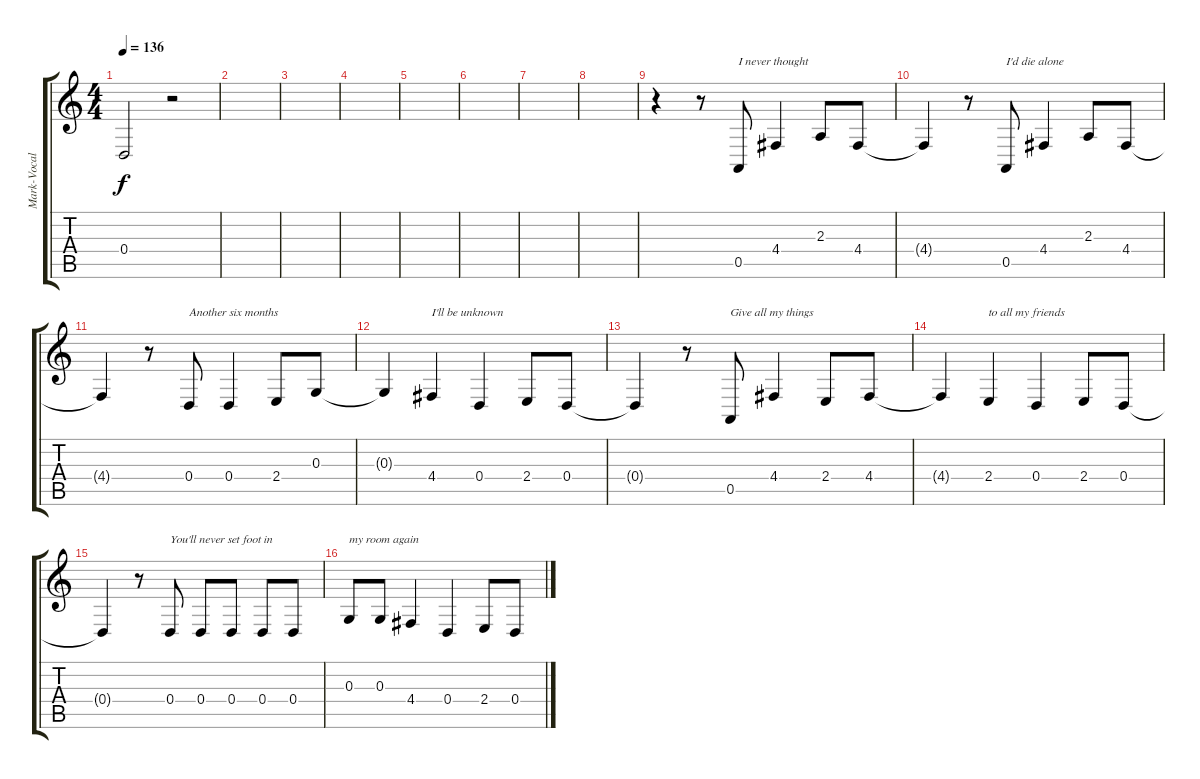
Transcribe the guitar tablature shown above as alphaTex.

\track ("Mark-Vocal's" "Mark-Vocal") {instrument tenorsax}
\staff {score tabs}
\tuning (E4 B3 G3 D3 A2 E2) {hide}
\ts (4 4)
\tempo 136
\clef g2
\ks c
0.4{t}.2{dy f} r.2 |
|
|
|
|
|
|
|
r.4 r.8 0.5.8{txt "I never thought"} 4.4.4 2.3.8 4.4.8 |
4.4{t}.4 r.8 0.5.8{txt "I'd die alone"} 4.4.4 2.3.8 4.4.8 |
4.4{t}.4 r.8 0.4.8{txt "Another six months"} 0.4.4 2.4.8 0.3.8 |
0.3{t}.4 4.4.4{txt "I'll be unknown"} 0.4.4 2.4.8 0.4.8 |
0.4{t}.4 r.8 0.5.8{txt "Give all my things"} 4.4.4 2.4.8 4.4.8 |
4.4{t}.4 2.4.4{txt "to all my friends"} 0.4.4 2.4.8 0.4.8 |
0.4{t}.4 r.8 0.4.8{txt "You'll never set foot in"} 0.4.8 0.4.8 0.4.8 0.4.8 |
0.3.8{txt "my room again"} 0.3.8 4.4.4 0.4.4 2.4.8 0.4.8
